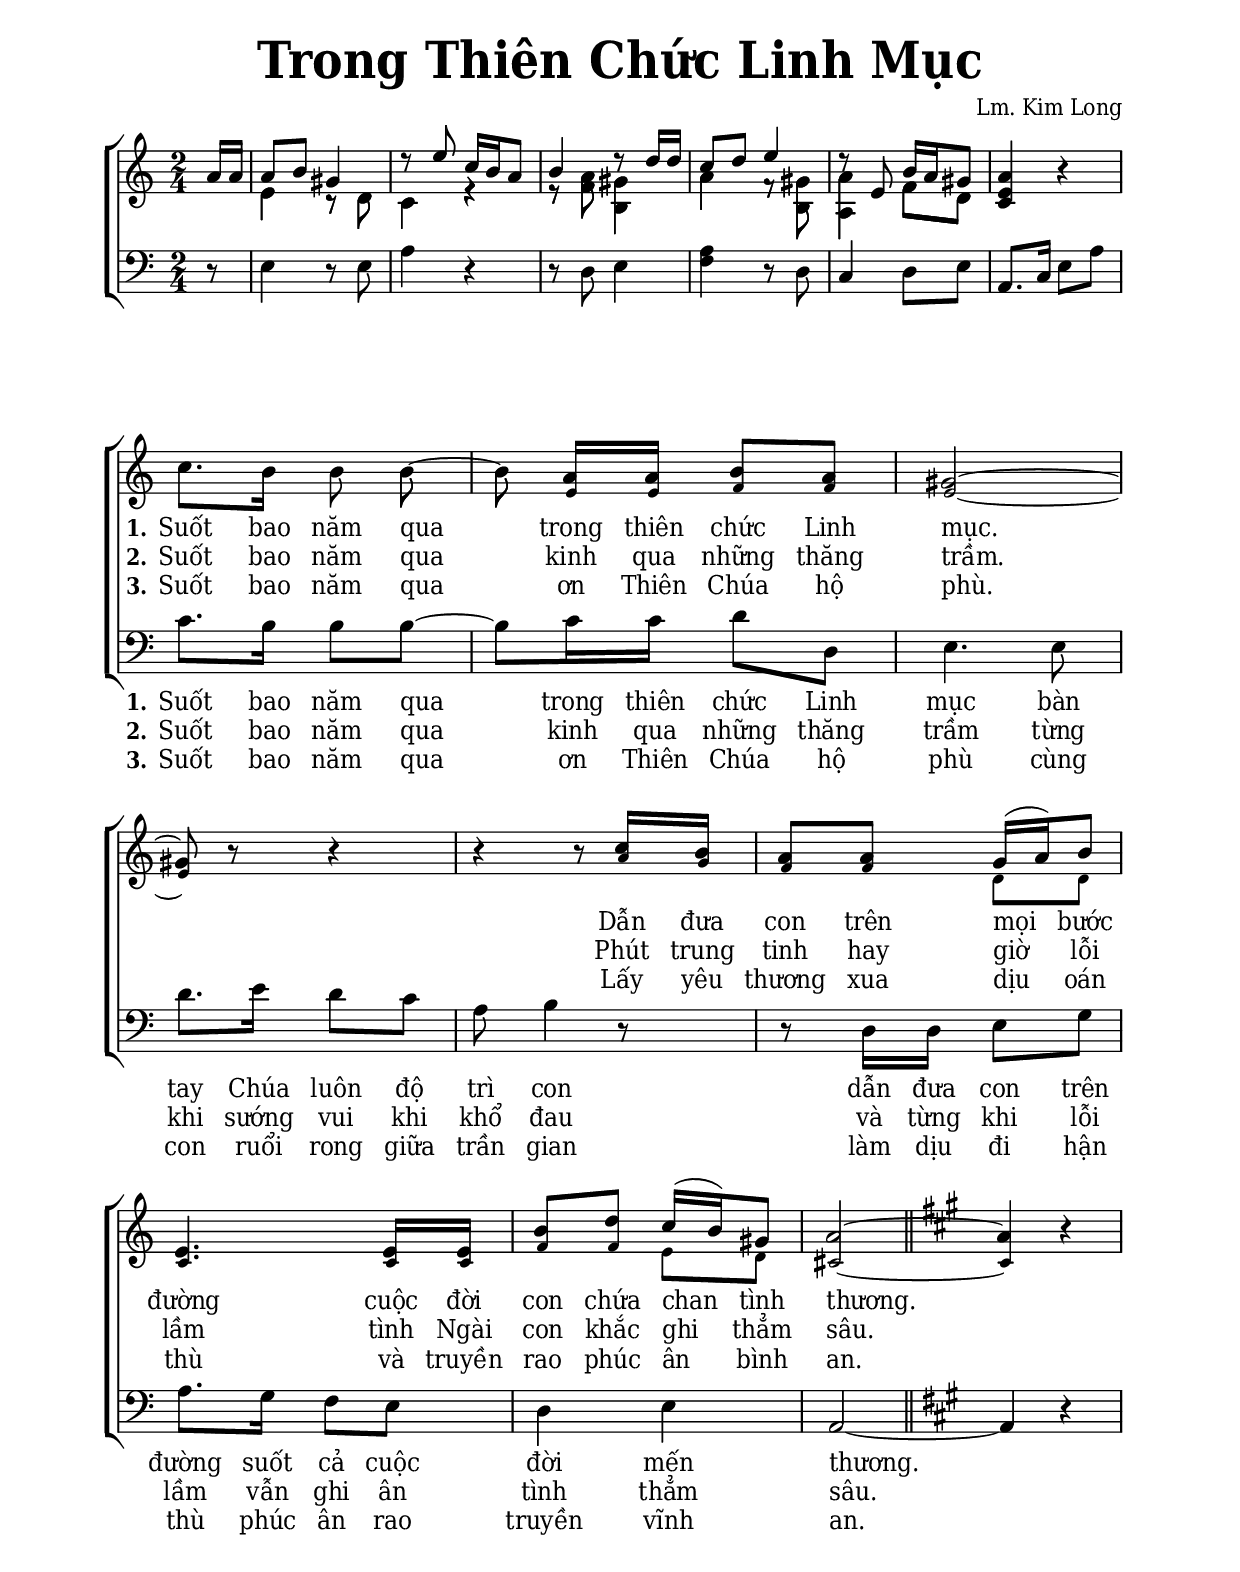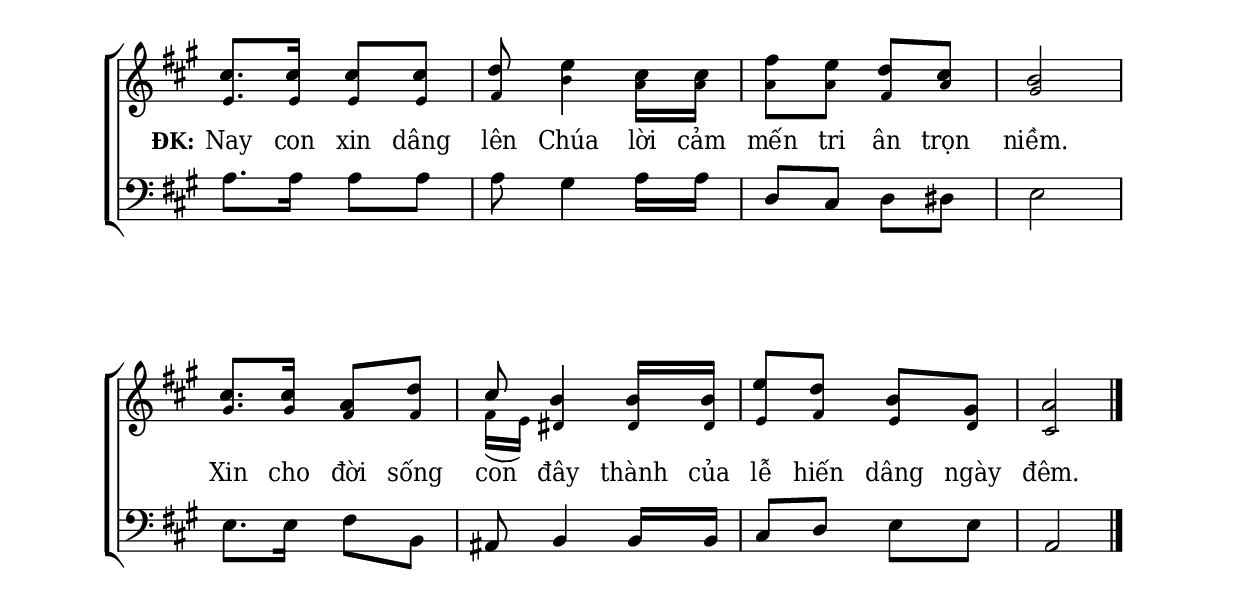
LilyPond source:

% Cài đặt chung
\version "2.22.1"
\include "english.ly"

\header {
  title = \markup { \fontsize #3 "Trong Thiên Chức Linh Mục" }
  composer = "Lm. Kim Long"
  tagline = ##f
}

% Nhạc
% Đổi kích thước nốt cho bè phụ
notBePhu =
#(define-music-function (font-size music) (number? ly:music?)
   (for-some-music
     (lambda (m)
       (if (music-is-of-type? m 'rhythmic-event)
           (begin
             (set! (ly:music-property m 'tweaks)
                   (cons `(font-size . ,font-size)
                         (ly:music-property m 'tweaks)))
             #t)
           #f))
     music)
   music)

nhacPhienKhucSop = \relative c'' {
  \partial 8 a16 a |
  <<
    {
      \voiceOne
      a8 b gs4 |
      d'8\rest e c16 b a8 |
      b4 d8\rest d16 d |
      c8 d e4 |
      d8\rest e, b'16 a gs8 |
    }
    \new Voice = "splitpart" {
	    \voiceTwo
      e4 c8\rest d |
      c4 e\rest |
      e8\rest <a f>8 <gs b,>4 |
      a f8\rest <gs b,>8 |
      <a a,>4 f8 d
    }
  >>
  \oneVoice
  <a' e c>4 r | \break
  
  c8. b16 b8 \once \stemDown b ~ |
  \once \stemDown b a16 a b8 a |
  gs2 ~ |
  gs8 r r4 |
  r r8 c16 b |
  a8 a g16 (a) b8 |
  e,4. e16 e |
  b'8 d c16 (b) gs8 |
  a2 ~ \bar "||"
  
  \key a \major
  a4 r | \break
  
  cs8. cs16 cs8 cs |
  d e4 cs16 cs |
  fs8 e d cs |
  b2 |
  cs8. cs16 a8 d |
  cs b4 b16 b |
  e8 d b gs |
  a2 \bar "|."
}

nhacPhienKhucAlto = \relative c'' {
  \skip 8
  \repeat unfold 6 { \skip 2 }
  c8. b16 b8 b |
  b e,16 e f8 f |
  e2 ~ |
  e8 r r4 |
  r r8 a16 g |
  f8 f d [d] |
  c4. c16 c |
  f8 f e [d] |
  cs2 ~ |
  
  \key a \major
  cs4 r |
  
  e8. e16 e8 e |
  fs b4 a16 a |
  a8 a fs a |
  gs2 |
  gs8. gs16 fs8 fs |
  fs16 (e) ds4 ds16 ds |
  e8 fs e d |
  cs2
}

nhacPhienKhucBas = \relative c {
  r8 |
  e4 r8 e |
  a4 r |
  r8 d, e4 |
  <a f>4 r8 d, |
  c4 d8 e |
  a,8. c16 e8 a |
  
  c8. b16 b8 b ~ |
  b c16 c d8 d, |
  e4. e8 |
  d'8. e16 d8 c |
  a b4 r8 |
  r d,16 d e8 g |
  a8. g16 f8 e |
  d4 e |
  a,2 ~ |
  
  \key a \major
  a4 r |
  
  a'8. a16 a8 a |
  a gs4 a16 a |
  d,8 cs d ds |
  e2 |
  e8. e16 fs8 b, |
  as b4 b16 b |
  cs8 d e e |
  a,2
}

% Lời
loiPhienKhucSopMot = \lyricmode {
  \repeat unfold 20 { _ }
  \set stanza = "1."
  Suốt bao năm qua trong thiên chức Linh mục.
  Dẫn đưa con trên mọi bước đường
  cuộc đời con chứa chan tình thương.
  
  \set stanza = "ĐK:"
  Nay con xin dâng lên Chúa lời cảm mến tri ân trọn niềm.
  Xin cho đời sống con đây thành của lễ hiến dâng ngày đêm.
}

loiPhienKhucSopHai = \lyricmode {
  \repeat unfold 20 { _ }
  \set stanza = "2."
  Suốt bao năm qua kinh qua những thăng trầm.
  Phút trung tinh hay giờ lỗi lầm
  tình Ngài con khắc ghi thẳm sâu.
}

loiPhienKhucSopBa = \lyricmode {
  \repeat unfold 20 { _ }
  \set stanza = "3."
  Suốt bao năm qua ơn Thiên Chúa hộ phù.
  Lấy yêu thương xua dịu oán thù
  và truyền rao phúc ân bình an.
}

loiPhienKhucBasMot = \lyricmode {
  \repeat unfold 14 { _ }
  \set stanza = "1."
  Suốt bao năm qua trong thiên chức Linh mục
  bàn tay Chúa luôn độ trì con
  dẫn đưa con trên đường suốt cả cuộc đời mến thương.
}

loiPhienKhucBasHai = \lyricmode {
  \repeat unfold 14 { _ }
  \set stanza = "2."
  Suốt bao năm qua kinh qua những thăng trầm
  từng khi sướng vui khi khổ đau
  và từng khi lỗi lầm vẫn ghi ân tình thẳm sâu.
}

loiPhienKhucBasBa = \lyricmode {
  \repeat unfold 14 { _ }
  \set stanza = "3."
  Suốt bao năm qua ơn Thiên Chúa hộ phù
  cùng con ruổi rong giữa trần gian
  làm dịu đi hận thù
  phúc ân rao truyền vĩnh an.
}

% Dàn trang
\paper {
  #(set-paper-size "a4")
  top-margin = 20\mm
  bottom-margin = 20\mm
  left-margin = 20\mm
  right-margin = 20\mm
  indent = #0
  #(define fonts
    (make-pango-font-tree
      "Deja Vu Serif Condensed"
      "Deja Vu Serif Condensed"
      "Deja Vu Serif Condensed"
      (/ 20 20)))
  print-page-number = #f
  %page-count = #2
  %systems-per-page = 5
}

TongNhip = {
  \key c \major \time 2/4
  \set Timing.beamExceptions = #'()
  \set Timing.baseMoment = #(ly:make-moment 1/4)
}

% Đổi kích thước nốt cho bè phụ
notBePhu =
#(define-music-function (font-size music) (number? ly:music?)
   (for-some-music
     (lambda (m)
       (if (music-is-of-type? m 'rhythmic-event)
           (begin
             (set! (ly:music-property m 'tweaks)
                   (cons `(font-size . ,font-size)
                         (ly:music-property m 'tweaks)))
             #t)
           #f))
     music)
   music)
\score {
  \new ChoirStaff <<
    \new Staff \with {
        \consists "Merge_rests_engraver"
        printPartCombineTexts = ##f
      }
      <<
      \new Voice \TongNhip \partCombine 
        \nhacPhienKhucSop
        \notBePhu -2 { \nhacPhienKhucAlto }
      \new NullVoice = beSop \nhacPhienKhucSop
      \new Lyrics \lyricsto beSop \loiPhienKhucSopMot
      \new Lyrics \lyricsto beSop \loiPhienKhucSopHai
      \new Lyrics \lyricsto beSop \loiPhienKhucSopBa
      >>
    \new Staff <<
        \clef "bass"
        \new Voice = beBas {
          \TongNhip \nhacPhienKhucBas
        }
      \new Lyrics \lyricsto beBas \loiPhienKhucBasMot
      \new Lyrics \lyricsto beBas \loiPhienKhucBasHai
      \new Lyrics \lyricsto beBas \loiPhienKhucBasBa
    >>
  >>
  \layout {
    \override Lyrics.LyricSpace.minimum-distance = #2.0
    \override Score.BarNumber.break-visibility = ##(#f #f #f)
    \override Score.SpacingSpanner.uniform-stretching = ##t
    \context {
      \Staff \RemoveEmptyStaves
      \override VerticalAxisGroup.remove-first = ##t
    }
  }
}
